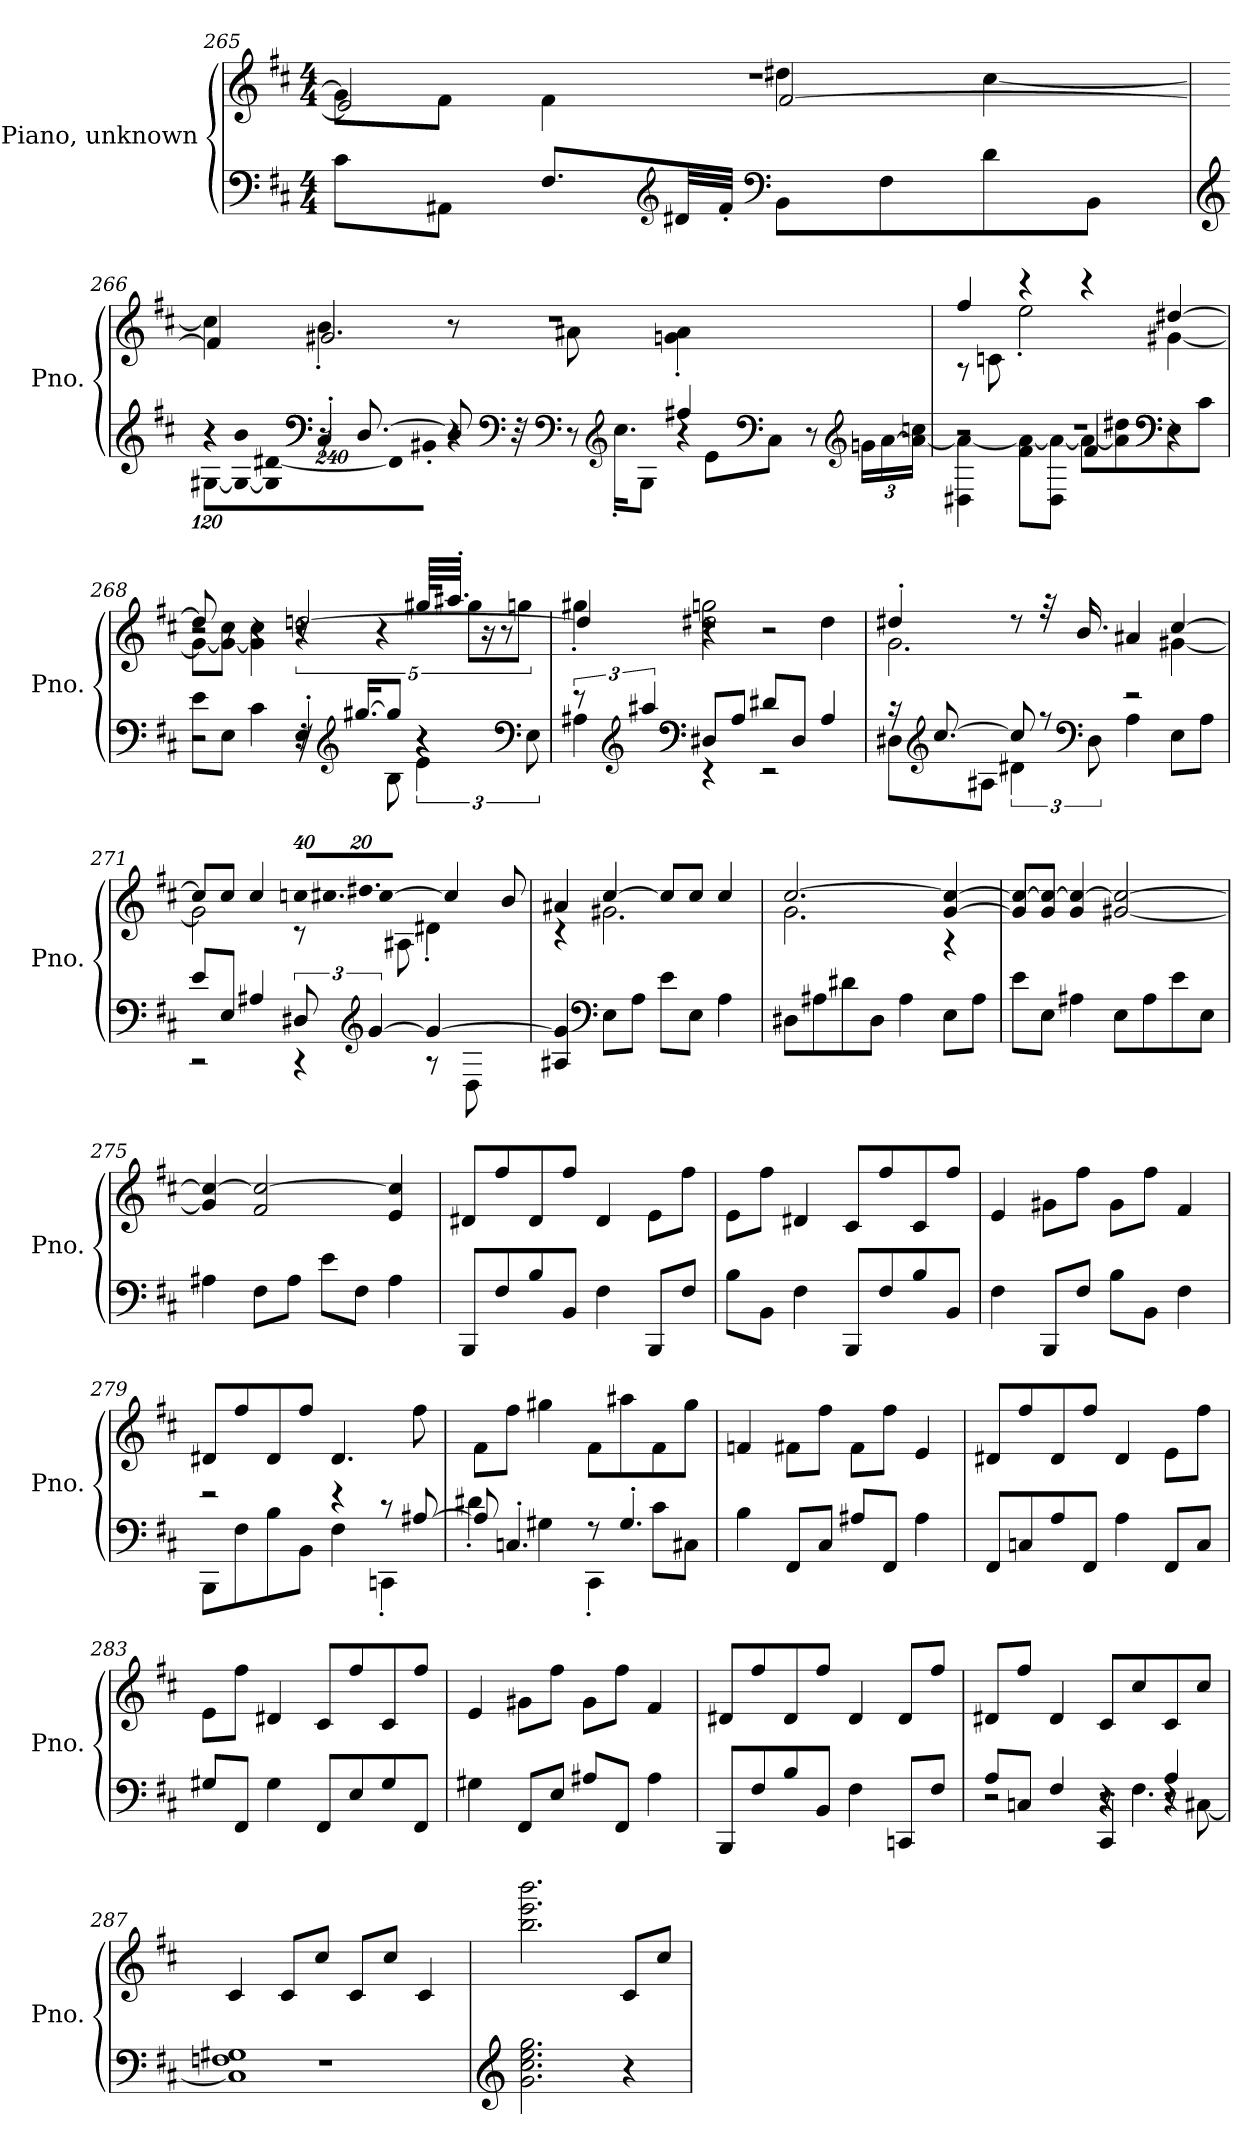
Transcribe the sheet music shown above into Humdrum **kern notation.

**kern	**kern
*part1	*part1
*staff2	*staff1
*I"Piano, unknown	*
*I'Pno.	*
*clefF4	*clefG2
*k[f#c#]	*k[f#c#]
*M4/4	*M4/4
=265	=265
*	*^
*	*	*^
8c#\L	1r	8g#\L]	2e/]
8AA#X\J	.	8f#\J	.
8.F#/L	.	4f#\	.
*clefG2	*	*	*
32d#X/LL	.	.	.
32f#'/JJJ	.	.	.
*clefF4	*	*	*
8BB\L	.	4dd#X\	[2f#/
8F#\	.	.	.
8d#\	.	[4cc#\	.
8BB\J	.	.	.
!!LO:PB:g=z	!!	!!
=266	=266	=266	=266
*clefG2	*	*	*
*^	*	*	*
*	*Xbrackettup	*	*	*
!	!LO:N:vis=16.	!	!	!
*	*^	*	*	*
4r	[960%103G#X\LL	4r	1r	4cc#\]	4f#/]
!	!LO:N:vis=16	!	!	!	!
.	1920%137G#\_ 1920%137b\	.	.	.	.
!	!LO:N:vis=64	!	!	!	!
.	960%17G#\] [960%17d#X\LL	.	.	.	.
!	!LO:N:vis=64	!	!	!	!
.	960%17d#\J]	.	.	.	.
!	!LO:N:vis=32	!	!	!	!
.	640%23g#X'\JJJ	.	.	.	.
*clefF4	*	*	*	*	*
16r	32r	4C#'/	.	4b'\	2.g#X/
*clefG2	*	*	*	*	*
.	16.cc#'\KL	.	.	.	.
[8.b/	.	.	.	.	.
.	8G#\J	.	.	.	.
8b/]	8e\L	4r	.	8r	.
*clefF4	*	*	*	*	*
8r	8C#\J	.	.	8a#X\	.
4r	8r	4A#X/	.	4gn\' 4a#\'	.
*clefG2	*	*	*	*	*
.	24gn\LL	.	.	.	.
.	[24a\	.	.	.	.
.	24a\_ 24ccn\JJ	.	.	.	.
*	*	*	*	*v	*v
=267	=267	=267	=267	=267
1r	4D#X\ 4a\_	2r	4ff#/	8r
.	.	.	.	8cn\
.	8f#\ 8a\_L	.	4r	2ee'\
.	8D#\ 8a\_J	.	.	.
.	8a\L_	4f#/	4r	.
.	8a\] 8dd#X\	.	.	.
*clefF4	*	*	*	*
.	8E\	4r	[4dd#X/	[4g#X\
.	8c#\J	.	.	.
!!LO:LB:g=z
=268	=268	=268	=268	=268
*	*	*	*	*^
2r	8e\L	2r	8dd#/]	8g#\L_	2r
.	8E\J	.	8r	8g#\_ 8cc#\J	.
.	4c#\	.	4r	4g#\] 4cc#\	.
32r	8r	4E'/	4r	10r	[2ddn/
*clefG2	*	*	*	*	*
[16.gg#X/KL	.	.	.	.	.
.	.	.	.	5r	.
8gg#/J]	8B\	.	.	.	.
*	*brackettup	*	*	*	*
4r	6e\	4r	64gg#X/KLLL	.	.
.	.	.	32.aa#X'/JJJ	.	.
.	.	.	.	10gg#\L	.
.	.	.	16r	.	.
.	.	.	8r	.	.
.	.	.	.	10ggn\J	.
*clefF4	*	*	*	*	*
.	12E\	.	.	.	.
*	*v	*v	*	*	*
=269	=269	=269	=269	=269
12r	4A#X\	1r	4gg#X'\	4dd/]
*clefG2	*	*	*	*
6aa#X/	.	.	.	.
*clefF4	*	*	*	*
8D#X/L	4r	.	2dd#X\ 2ggn\	4r
8A#/J	.	.	.	.
8d#X/L	2r	.	.	2r
8D#/J	.	.	.	.
4A#/	.	.	4dd#\	.
*	*	*	*v	*v
!!LO:LB:g=z
=270	=270	=270	=270
16r	8D#X\L	4dd#X'/	2.g\
*clefG2	*	*	*
[8.cc#/	.	.	.
.	8A#X\J	.	.
8cc#/]	6d#X\	8r	.
8r	.	32r	.
.	.	16.b/	.
*clefF4	*	*	*
.	12D#\	.	.
2r	4A#\	4a#X/	.
.	8E\L	[4cc#/	[4g#X\
.	8A#\J	.	.
=271	=271	=271	=271
8e/L	2r	8cc#/L]	2g#\]
8E/J	.	8cc#/J	.
4A#X/	.	4cc#/	.
*	*	*Xbrackettup	*
!	!	!LO:N:vis=32	!
12D#X/	4r	640%23ccn/LLL	8r
!	!	!LO:N:vis=64.	!
.	.	640%17cc#X/L	.
!	!	!LO:N:vis=64.	!
.	.	640%17dd#X/J	.
*clefG2	*	*	*
[6g/	.	.	.
!	!	!LO:N:vis=32	!
.	.	[640%23cc#/JJJ	.
.	.	4cc#/]	8A#X\
4g/_	8r	.	4d#X'\
.	8D#\	8b/	.
*v	*v	*	*
=272	=272	=272
4A#X/ 4g/]	4a#X/	4r
*clefF4	*	*
8E\L	[4cc#/	2.g#X\
8A#\J	.	.
8e\L	8cc#/L]	.
8E\J	8cc#/J	.
4A#\	4cc#/	.
!!LO:LB:g=z	!!
=273	=273	=273
8D#X\L	[2.cc#/	2.g\
8A#X\	.	.
8d#X\	.	.
8D#\J	.	.
4A#\	.	.
8E\L	[4g/ 4cc#/_	4r
8A#\J	.	.
*	*v	*v
=274	=274
8e\L	8g/] 8cc#/_L
8E\J	8g/ 8cc#/_J
4A#X\	4g/ 4cc#/_
8E\L	[2g#X/ 2cc#/_
8A#\	.
8e\	.
8E\J	.
=275	=275
4A#X\	4g#/] 4cc#/_
8F#\L	2f#/ 2cc#/_
8A#\J	.
8e\L	.
8F#\J	.
4A#\	4e/ 4cc#/]
=276	=276
8BBB/L	8d#X/L
8F#/	8ff#/
8B/	8d#/
8BB/J	8ff#/J
4F#\	4d#/
8BBB/L	8e\L
8F#/J	8ff#\J
=277	=277
8B\L	8e\L
8BB\J	8ff#\J
4F#\	4d#X/
8BBB/L	8c#/L
8F#/	8ff#/
8B/	8c#/
8BB/J	8ff#/J
!!LO:LB:g=z
=278	=278
4F#\	4e/
8BBB/L	8g#X\L
8F#/J	8ff#\J
8B\L	8g#\L
8BB\J	8ff#\J
4F#\	4f#/
=279	=279
*^	*
2r	8BBB\L	8d#X/L
.	8F#\	8ff#/
.	8B\	8d#/
.	8BB\J	8ff#/J
4r	4F#\	4.d#/
8r	4CCn'\	.
[8A#X/	.	8ff#\
=280	=280	=280
8A#/]	4d#X'\	8f#\L
4.Cn'/	.	8ff#\J
.	4G#X\	4gg#X\
8r	4CC#'\	8f#\L
4.G#'/	.	8aa#X\
.	8c#\L	8f#\
.	8C#X\J	8gg#\J
*v	*v	*
=281	=281
4B\	4fn/
8FF#/L	8f#X\L
8C#/J	8ff#\J
8A#X/L	8f#\L
8FF#/J	8ff#\J
4A#\	4e/
!!LO:LB:g=z
=282	=282
8FF#/L	8d#X/L
8Cn/	8ff#/
8A/	8d#/
8FF#/J	8ff#/J
4A\	4d#/
8FF#/L	8e\L
8C/J	8ff#\J
=283	=283
8G#X/L	8e\L
8FF#/J	8ff#\J
4G#\	4d#X/
8FF#/L	8c#/L
8E/	8ff#/
8G#/	8c#/
8FF#/J	8ff#/J
=284	=284
4G#X\	4e/
8FF#/L	8g#X\L
8E/J	8ff#\J
8A#X/L	8g#\L
8FF#/J	8ff#\J
4A#\	4f#/
=285	=285
8BBB/L	8d#X/L
8F#/	8ff#/
8B/	8d#/
8BB/J	8ff#/J
4F#\	4d#/
8CCn/L	8d#/L
8F#/J	8ff#/J
=286	=286
*^	*
*	*^	*
*	*	*^	*
2r	2r	8A/L	2r	8d#X/L
.	.	8Cn/J	.	8ff#/J
.	.	4F#/	.	4d#/
4r	8r	4CC#'/	4r	8c#/L
.	4.F#\	.	.	8cc#/
4A/	.	4r	8r	8c#/
.	.	.	[8C#X\	8cc#/J
*	*	*v	*v	*
!!LO:PB:g=z
=287	=287	=287	=287
1r	1Fn 1G#X	1C#]	4c#/
.	.	.	8c#/L
.	.	.	8cc#/J
.	.	.	8c#/L
.	.	.	8cc#/J
.	.	.	4c#/
*v	*v	*v	*
=288	=288
*clefG2	*
2.g\ 2.cc#\ 2.ee\ 2.gg\	2.bb\ 2.eee\ 2.bbb\
4r	8c#/L
.	8cc#/J
=	=
*-	*-
